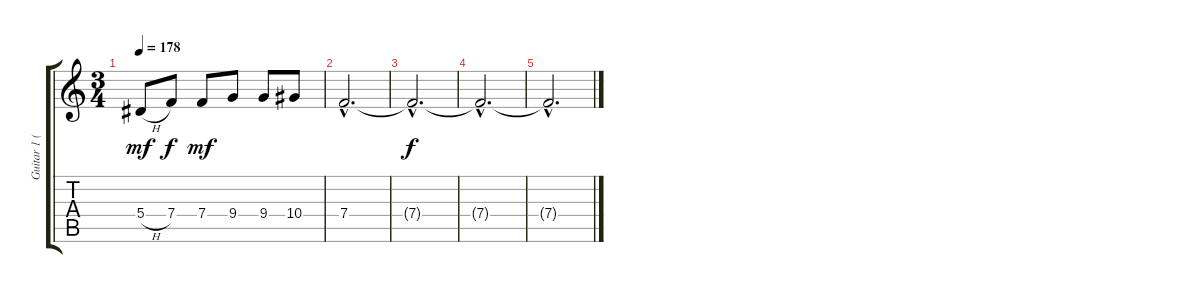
\track ("Guitar 1 (Lead)" "Guitar 1 (") {instrument distortionguitar}
\staff {score tabs}
\tuning (C4 G3 Eb3 Bb2 F2 C2) {hide}
\ts (3 4)
\tempo 178
\clef g2
\ks c
5.4{h}.8{dy mf} 7.4.8{dy f} 7.4.8{dy mf} 9.4.8 9.4.8 10.4.8 |
7.4{hac}.2{d} |
7.4{hac t}.2{d dy f} |
7.4{hac t}.2{d} |
7.4{hac t}.2{d}
